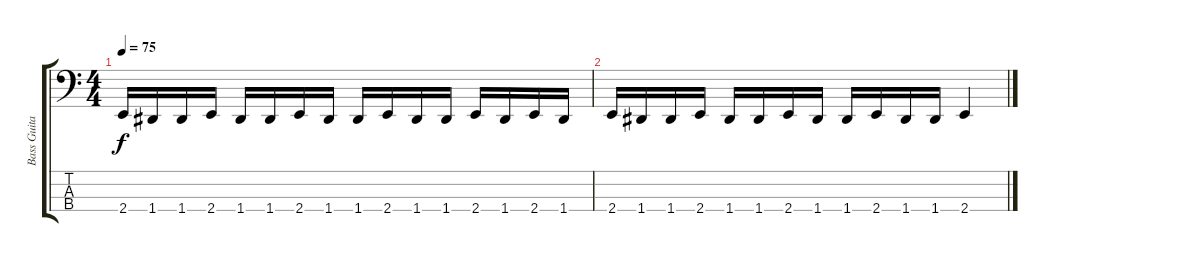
\track ("Bass Guitar" "Bass Guita") {instrument electricbasspick}
\staff {score tabs}
\tuning (G2 D2 A1 D1) {hide}
\ts (4 4)
\tempo 75
\clef f4
\ks c
2.4.16{dy f} 1.4.16 1.4.16 2.4.16 1.4.16 1.4.16 2.4.16 1.4.16 1.4.16 2.4.16 1.4.16 1.4.16 2.4.16 1.4.16 2.4.16 1.4.16 |
2.4.16 1.4.16 1.4.16 2.4.16 1.4.16 1.4.16 2.4.16 1.4.16 1.4.16 2.4.16 1.4.16 1.4.16 2.4.4
